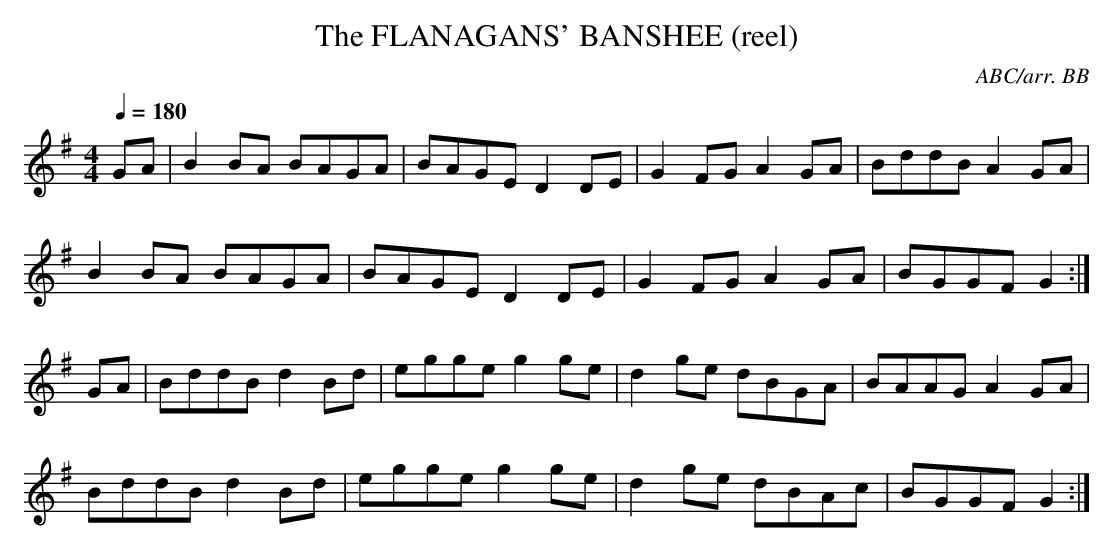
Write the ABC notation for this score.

X:1
T:FLANAGANS' BANSHEE (reel), The
C:ABC/arr. BB
Q:1/4=180
M:4/4
L:1/8
K:G
GA|B2BA BAGA|BAGE D2DE|G2FG A2GA|BddB A2 GA|
B2 BA BAGA|BAGE D2 DE|G2 FG A2 GA|BGGF G2 :|
GA|BddB d2 Bd|egge g2 ge|d2 ge dBGA|BAAG A2 GA|
BddB d2 Bd|egge g2 ge|d2 ge dBAc|BGGF G2 :|
